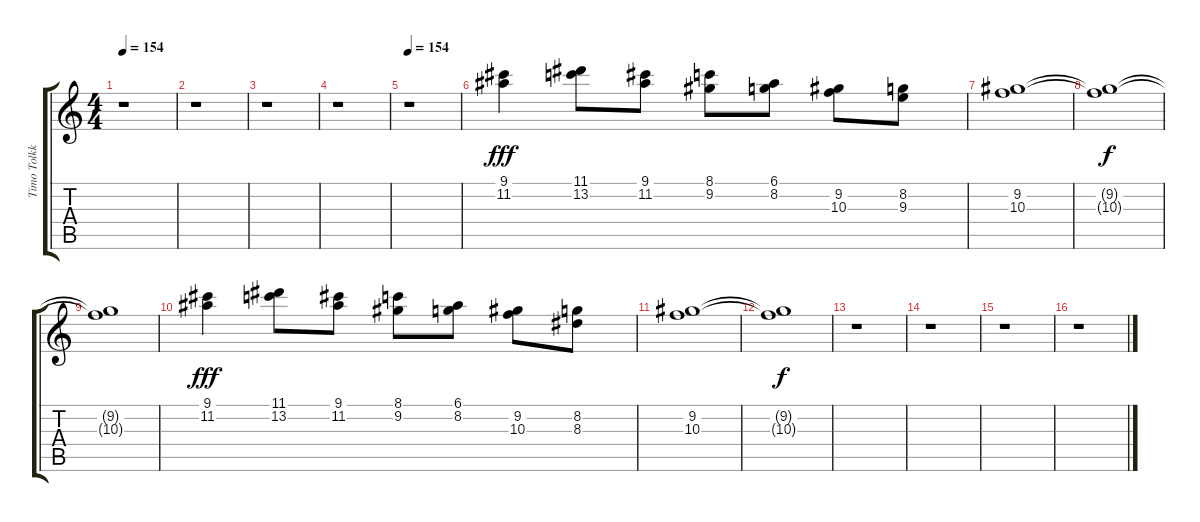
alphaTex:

\track ("Timo Tolkki" "Timo Tolkk") {instrument overdrivenguitar}
\staff {score tabs}
\tuning (E4 B3 G3 D3 A2 E2) {hide}
\ts (4 4)
\tempo 154
\clef g2
\ks c
r.1{dy fff} |
r.1 |
r.1 |
r.1 |
\tempo 154
r.1 |
(9.1 11.2).4 (11.1 13.2).8 (9.1 11.2).8 (8.1 9.2).8 (6.1 8.2).8 (9.2 10.3).8 (8.2 9.3).8 |
(9.2 10.3).1 |
(9.2{t} 10.3{t}).1{dy f} |
(9.2{t} 10.3{t}).1 |
(9.1 11.2).4{dy fff} (11.1 13.2).8 (9.1 11.2).8 (8.1 9.2).8 (6.1 8.2).8 (9.2 10.3).8 (8.2 8.3).8 |
(9.2 10.3).1 |
(9.2{t} 10.3{t}).1{dy f} |
r.1 |
r.1 |
r.1 |
r.1
